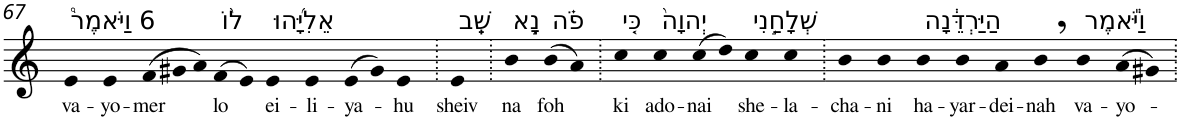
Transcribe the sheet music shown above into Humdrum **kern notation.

**kern	**text
*part1	*part1
*staff1	*staff1
*I"Piano	*
*I'Pno	*
!!LO:PB:g=z
*clefG2	*
*k[]	*
=67	=67
!LO:TX:a:t=6 וַיֹּאמֶר֩	!
!	!LO:LY:b
4e	va-
!	!LO:LY:b
4e	-yo-
*Xtuplet	*
!	!LO:LY:b
(>12f	-mer
12g#X	.
12a)	.
!LO:TX:a:t=ל֨וֹ	!
!	!LO:LY:b
(>8f	lo
8e)	.
!LO:TX:a:t=אֵלִיָּ֜הוּ	!
!	!LO:LY:b
4e	ei-
!	!LO:LY:b
4e	-li-
!	!LO:LY:b
(>8e	-ya-
8g#)	.
!	!LO:LY:b
4e	-hu
=68.	=68.
!LO:TX:a:t=שֵֽׁב	!
!	!LO:LY:b
4e	sheiv
=69.	=69.
!LO:TX:a:t=נָ֣א	!
!	!LO:LY:b
4b	na
!LO:TX:a:t=פֹ֗ה	!
!	!LO:LY:b
(>8b	foh
8a)	.
=70.	=70.
!LO:TX:a:t=כִּ֤י	!
!	!LO:LY:b
4cc	ki
!LO:TX:a:t=יְהוָה֙	!
!	!LO:LY:b
4cc	ado-
!	!LO:LY:b
(>8cc	-nai
8dd)	.
!LO:TX:a:t=שְׁלָחַ֣נִי	!
!	!LO:LY:b
4cc	she-
!	!LO:LY:b
4cc	-la-
=71.	=71.
!	!LO:LY:b
4b	-cha-
!	!LO:LY:b
4b	-ni
!LO:TX:a:t=הַיַּרְדֵּ֔נָה	!
!	!LO:LY:b
4b	ha-
!	!LO:LY:b
4b	-yar-
!	!LO:LY:b
4a	-dei-
!	!LO:LY:b
4b,	-nah
!LO:TX:a:t=וַיֹּ֕אמֶר	!
!	!LO:LY:b
4b	va-
!	!LO:LY:b
(>8a	-yo-
8g#X)	.
=.	=.
*-	*-
